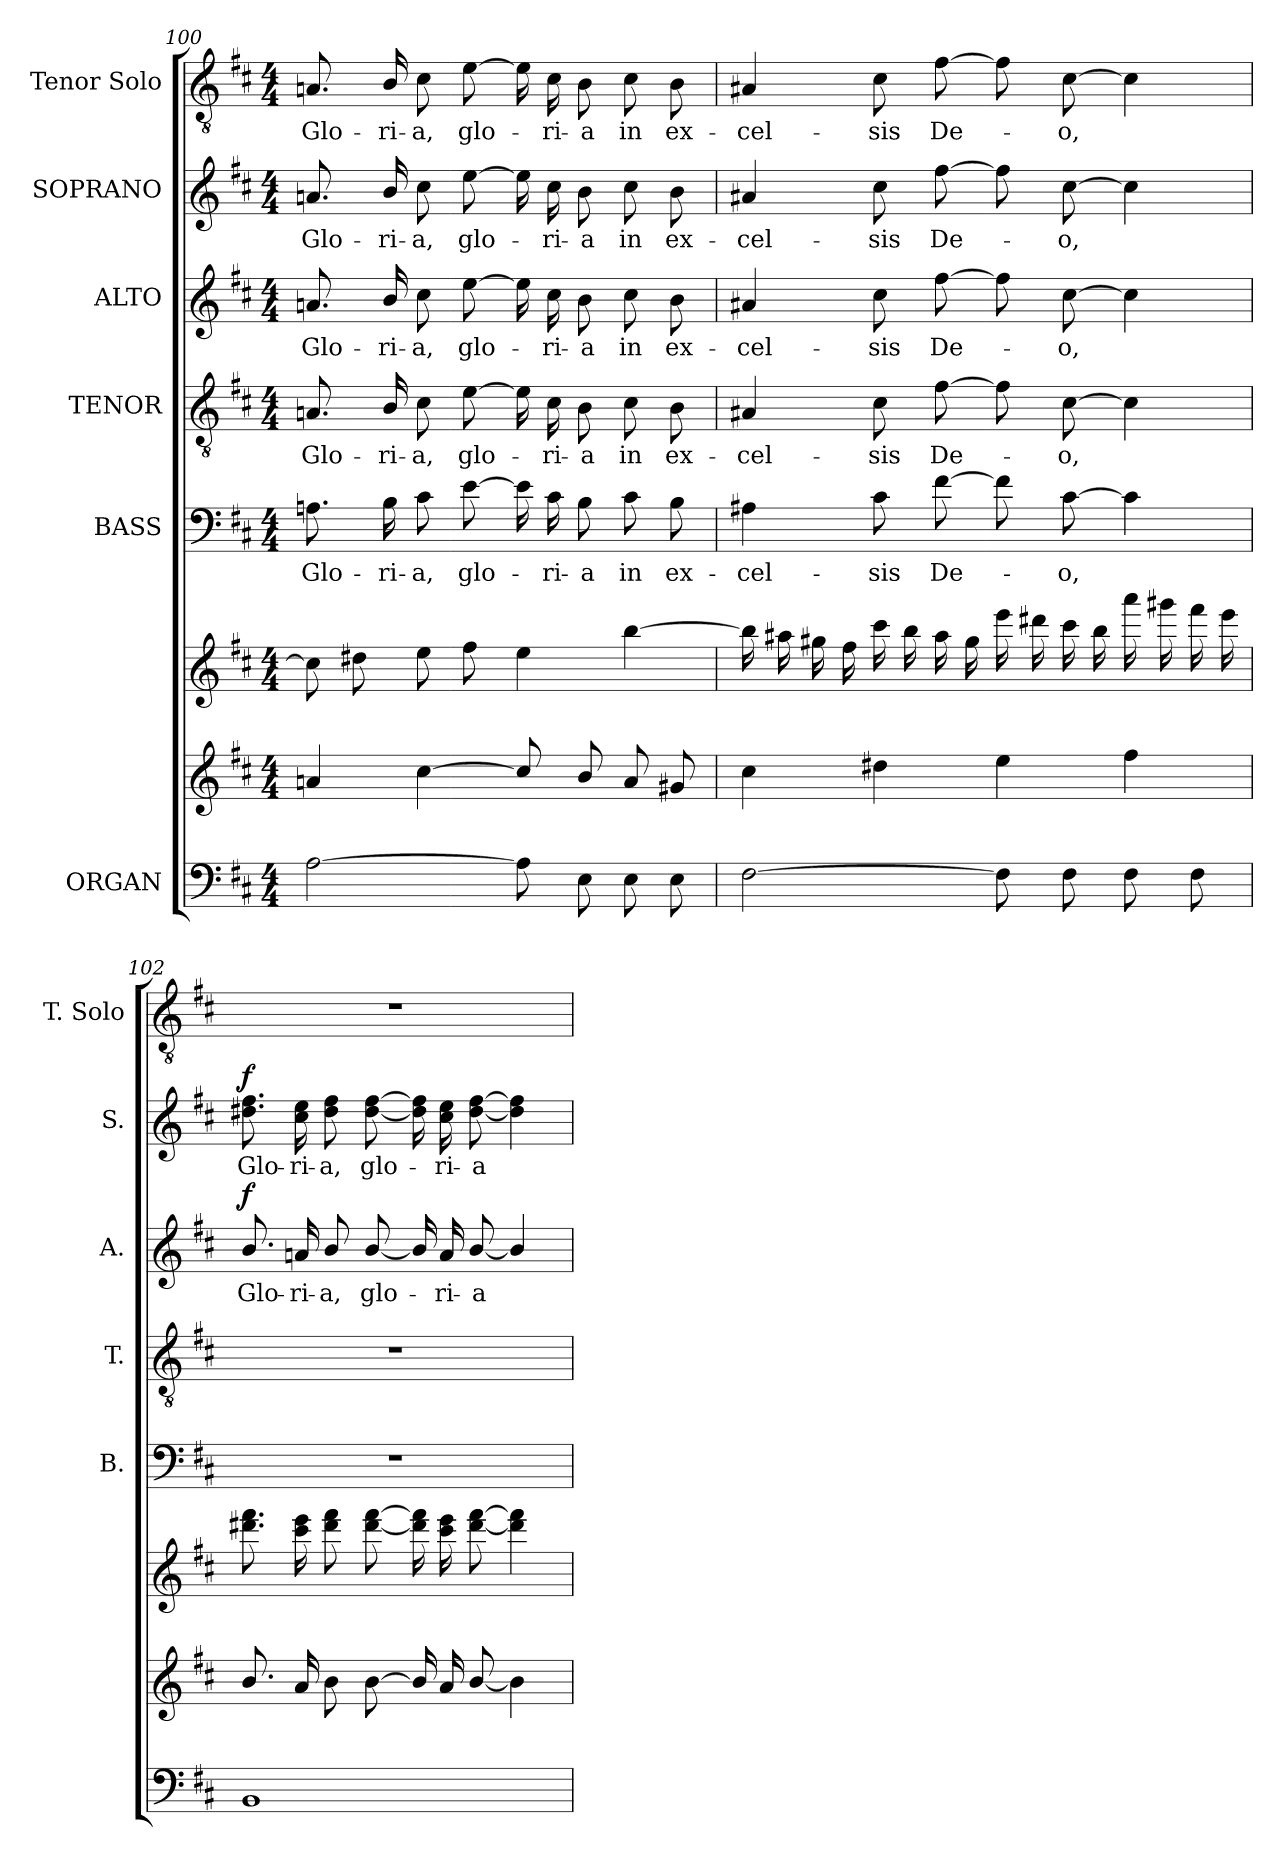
**kern	**kern	**kern	**kern	**text	**kern	**text	**kern	**text	**dynam	**kern	**text	**dynam	**kern	**text
*part6	*part6	*part6	*part5	*part5	*part4	*part4	*part3	*part3	*part3	*part2	*part2	*part2	*part1	*part1
*staff8	*staff7	*staff6	*staff5	*staff5	*staff4	*staff4	*staff3	*staff3	*staff3	*staff2	*staff2	*staff2	*staff1	*staff1
*I"ORGAN	*	*	*I"BASS	*	*I"TENOR	*	*I"ALTO	*	*	*I"SOPRANO	*	*	*I"Tenor Solo	*
*	*	*	*I'B.	*	*I'T.	*	*I'A.	*	*	*I'S.	*	*	*I'T. Solo	*
!!LO:LB:g=z
*clefF4	*clefG2	*clefG2	*clefF4	*	*clefGv2	*	*clefG2	*	*	*clefG2	*	*	*clefGv2	*
*	*	*	*	*	*ITrd7c12	*	*	*	*	*	*	*	*ITrd7c12	*
*k[f#c#]	*k[f#c#]	*k[f#c#]	*k[f#c#]	*	*k[f#c#]	*	*k[f#c#]	*	*	*k[f#c#]	*	*	*k[f#c#]	*
*D:	*D:	*D:	*D:	*	*D:	*	*D:	*	*	*D:	*	*	*D:	*
*M4/4	*M4/4	*M4/4	*M4/4	*	*M4/4	*	*M4/4	*	*	*M4/4	*	*	*M4/4	*
=100	=100	=100	=100	=100	=100	=100	=100	=100	=100	=100	=100	=100	=100	=100
!	!	!	!	!LO:LY:b:color=#000000	!	!	!	!	!	!	!	!	!	!
!	!	!	!	!	!	!LO:LY:b:color=#000000	!	!	!	!	!	!	!	!
!	!	!	!	!	!	!	!	!LO:LY:b:color=#000000	!	!	!	!	!	!
!	!	!	!	!	!	!	!	!	!	!	!LO:LY:b:color=#000000	!	!	!
!	!	!	!	!	!	!	!	!	!	!	!	!	!	!LO:LY:b:color=#000000
[2Ai\	4ani/	8cc#i\]	8.Ani\	Glo-	8.AAni/	Glo-	8.ani/	Glo-	.	8.ani/	Glo-	.	8.AAni/	Glo-
.	.	8dd#Xi\	.	.	.	.	.	.	.	.	.	.	.	.
!	!	!	!	!LO:LY:b:color=#000000	!	!	!	!	!	!	!	!	!	!
!	!	!	!	!	!	!LO:LY:b:color=#000000	!	!	!	!	!	!	!	!
!	!	!	!	!	!	!	!	!LO:LY:b:color=#000000	!	!	!	!	!	!
!	!	!	!	!	!	!	!	!	!	!	!LO:LY:b:color=#000000	!	!	!
!	!	!	!	!	!	!	!	!	!	!	!	!	!	!LO:LY:b:color=#000000
.	.	.	16Bi\	-ri-	16BBi/	-ri-	16bi/	-ri-	.	16bi/	-ri-	.	16BBi/	-ri-
!	!	!	!	!LO:LY:b:color=#000000	!	!	!	!	!	!	!	!	!	!
!	!	!	!	!	!	!LO:LY:b:color=#000000	!	!	!	!	!	!	!	!
!	!	!	!	!	!	!	!	!LO:LY:b:color=#000000	!	!	!	!	!	!
!	!	!	!	!	!	!	!	!	!	!	!LO:LY:b:color=#000000	!	!	!
!	!	!	!	!	!	!	!	!	!	!	!	!	!	!LO:LY:b:color=#000000
.	[4cc#i\	8eei\	8c#i\	-a,	8C#i\	-a,	8cc#i\	-a,	.	8cc#i\	-a,	.	8C#i\	-a,
!	!	!	!	!LO:LY:b:color=#000000	!	!	!	!	!	!	!	!	!	!
!	!	!	!	!	!	!LO:LY:b:color=#000000	!	!	!	!	!	!	!	!
!	!	!	!	!	!	!	!	!LO:LY:b:color=#000000	!	!	!	!	!	!
!	!	!	!	!	!	!	!	!	!	!	!LO:LY:b:color=#000000	!	!	!
!	!	!	!	!	!	!	!	!	!	!	!	!	!	!LO:LY:b:color=#000000
.	.	8ff#i\	[8ei\	glo-	[8Ei\	glo-	[8eei\	glo-	.	[8eei\	glo-	.	[8Ei\	glo-
8Ai\]	8cc#i/]	4eei\	16ei\]	.	16Ei\]	.	16eei\]	.	.	16eei\]	.	.	16Ei\]	.
!	!	!	!	!LO:LY:b:color=#000000	!	!	!	!	!	!	!	!	!	!
!	!	!	!	!	!	!LO:LY:b:color=#000000	!	!	!	!	!	!	!	!
!	!	!	!	!	!	!	!	!LO:LY:b:color=#000000	!	!	!	!	!	!
!	!	!	!	!	!	!	!	!	!	!	!LO:LY:b:color=#000000	!	!	!
!	!	!	!	!	!	!	!	!	!	!	!	!	!	!LO:LY:b:color=#000000
.	.	.	16c#i\	-ri-	16C#i\	-ri-	16cc#i\	-ri-	.	16cc#i\	-ri-	.	16C#i\	-ri-
!	!	!	!	!LO:LY:b:color=#000000	!	!	!	!	!	!	!	!	!	!
!	!	!	!	!	!	!LO:LY:b:color=#000000	!	!	!	!	!	!	!	!
!	!	!	!	!	!	!	!	!LO:LY:b:color=#000000	!	!	!	!	!	!
!	!	!	!	!	!	!	!	!	!	!	!LO:LY:b:color=#000000	!	!	!
!	!	!	!	!	!	!	!	!	!	!	!	!	!	!LO:LY:b:color=#000000
8Ei\	8bi/	.	8Bi\	-a	8BBi\	-a	8bi\	-a	.	8bi\	-a	.	8BBi\	-a
!	!	!	!	!LO:LY:b:color=#000000	!	!	!	!	!	!	!	!	!	!
!	!	!	!	!	!	!LO:LY:b:color=#000000	!	!	!	!	!	!	!	!
!	!	!	!	!	!	!	!	!LO:LY:b:color=#000000	!	!	!	!	!	!
!	!	!	!	!	!	!	!	!	!	!	!LO:LY:b:color=#000000	!	!	!
!	!	!	!	!	!	!	!	!	!	!	!	!	!	!LO:LY:b:color=#000000
8Ei\	8ai/	[4bbi\	8c#i\	in	8C#i\	in	8cc#i\	in	.	8cc#i\	in	.	8C#i\	in
!	!	!	!	!LO:LY:b:color=#000000	!	!	!	!	!	!	!	!	!	!
!	!	!	!	!	!	!LO:LY:b:color=#000000	!	!	!	!	!	!	!	!
!	!	!	!	!	!	!	!	!LO:LY:b:color=#000000	!	!	!	!	!	!
!	!	!	!	!	!	!	!	!	!	!	!LO:LY:b:color=#000000	!	!	!
!	!	!	!	!	!	!	!	!	!	!	!	!	!	!LO:LY:b:color=#000000
8Ei\	8g#Xi/	.	8Bi\	ex-	8BBi\	ex-	8bi\	ex-	.	8bi\	ex-	.	8BBi\	ex-
=101	=101	=101	=101	=101	=101	=101	=101	=101	=101	=101	=101	=101	=101	=101
!	!	!	!	!LO:LY:b:color=#000000	!	!	!	!	!	!	!	!	!	!
!	!	!	!	!	!	!LO:LY:b:color=#000000	!	!	!	!	!	!	!	!
!	!	!	!	!	!	!	!	!LO:LY:b:color=#000000	!	!	!	!	!	!
!	!	!	!	!	!	!	!	!	!	!	!LO:LY:b:color=#000000	!	!	!
!	!	!	!	!	!	!	!	!	!	!	!	!	!	!LO:LY:b:color=#000000
[2F#i\	4cc#i\	16bbi\]	4A#Xi\	-cel-	4AA#Xi/	-cel-	4a#Xi/	-cel-	.	4a#Xi/	-cel-	.	4AA#Xi/	-cel-
.	.	16aa#Xi\	.	.	.	.	.	.	.	.	.	.	.	.
.	.	16gg#Xi\	.	.	.	.	.	.	.	.	.	.	.	.
.	.	16ff#i\	.	.	.	.	.	.	.	.	.	.	.	.
!	!	!	!	!LO:LY:b:color=#000000	!	!	!	!	!	!	!	!	!	!
!	!	!	!	!	!	!LO:LY:b:color=#000000	!	!	!	!	!	!	!	!
!	!	!	!	!	!	!	!	!LO:LY:b:color=#000000	!	!	!	!	!	!
!	!	!	!	!	!	!	!	!	!	!	!LO:LY:b:color=#000000	!	!	!
!	!	!	!	!	!	!	!	!	!	!	!	!	!	!LO:LY:b:color=#000000
.	4dd#Xi\	16ccc#i\	8c#i\	-sis	8C#i\	-sis	8cc#i\	-sis	.	8cc#i\	-sis	.	8C#i\	-sis
.	.	16bbi\	.	.	.	.	.	.	.	.	.	.	.	.
!	!	!	!	!LO:LY:b:color=#000000	!	!	!	!	!	!	!	!	!	!
!	!	!	!	!	!	!LO:LY:b:color=#000000	!	!	!	!	!	!	!	!
!	!	!	!	!	!	!	!	!LO:LY:b:color=#000000	!	!	!	!	!	!
!	!	!	!	!	!	!	!	!	!	!	!LO:LY:b:color=#000000	!	!	!
!	!	!	!	!	!	!	!	!	!	!	!	!	!	!LO:LY:b:color=#000000
.	.	16aa#i\	[8f#i\	De-	[8F#i\	De-	[8ff#i\	De-	.	[8ff#i\	De-	.	[8F#i\	De-
.	.	16gg#i\	.	.	.	.	.	.	.	.	.	.	.	.
8F#i\]	4eei\	16eeei\	8f#i\]	.	8F#i\]	.	8ff#i\]	.	.	8ff#i\]	.	.	8F#i\]	.
.	.	16ddd#Xi\	.	.	.	.	.	.	.	.	.	.	.	.
!	!	!	!	!LO:LY:b:color=#000000	!	!	!	!	!	!	!	!	!	!
!	!	!	!	!	!	!LO:LY:b:color=#000000	!	!	!	!	!	!	!	!
!	!	!	!	!	!	!	!	!LO:LY:b:color=#000000	!	!	!	!	!	!
!	!	!	!	!	!	!	!	!	!	!	!LO:LY:b:color=#000000	!	!	!
!	!	!	!	!	!	!	!	!	!	!	!	!	!	!LO:LY:b:color=#000000
8F#i\	.	16ccc#i\	[8c#i\	-o,	[8C#i\	-o,	[8cc#i\	-o,	.	[8cc#i\	-o,	.	[8C#i\	-o,
.	.	16bbi\	.	.	.	.	.	.	.	.	.	.	.	.
8F#i\	4ff#i\	16aaai\	4c#i\]	.	4C#i\]	.	4cc#i\]	.	.	4cc#i\]	.	.	4C#i\]	.
.	.	16ggg#Xi\	.	.	.	.	.	.	.	.	.	.	.	.
8F#i\	.	16fff#i\	.	.	.	.	.	.	.	.	.	.	.	.
.	.	16eeei\	.	.	.	.	.	.	.	.	.	.	.	.
=102	=102	=102	=102	=102	=102	=102	=102	=102	=102	=102	=102	=102	=102	=102
!	!	!	!	!	!	!	!	!LO:LY:b:color=#000000	!	!	!	!	!	!
!	!	!	!	!	!	!	!	!	!	!	!LO:LY:b:color=#000000	!	!	!
1BBi	8.bi/	8.ddd#Xi\ 8.fff#i	1r	.	1r	.	8.bi/	Glo-	f	8.dd#Xi\ 8.ff#i	Glo-	f	1r	.
!	!	!	!	!	!	!	!	!LO:LY:b:color=#000000	!	!	!	!	!	!
!	!	!	!	!	!	!	!	!	!	!	!LO:LY:b:color=#000000	!	!	!
.	16ai/	16ccc#i\ 16eeei	.	.	.	.	16ani/	-ri-	.	16cc#i\ 16eei	-ri-	.	.	.
!	!	!	!	!	!	!	!	!LO:LY:b:color=#000000	!	!	!	!	!	!
!	!	!	!	!	!	!	!	!	!	!	!LO:LY:b:color=#000000	!	!	!
.	8bi\	8ddd#i\ 8fff#i	.	.	.	.	8bi/	-a,	.	8dd#i\ 8ff#i	-a,	.	.	.
!	!	!	!	!	!	!	!	!LO:LY:b:color=#000000	!	!	!	!	!	!
!	!	!	!	!	!	!	!	!	!	!	!LO:LY:b:color=#000000	!	!	!
.	[8bi\	[8ddd#i\ [8fff#i	.	.	.	.	[8bi/	glo-	.	[8dd#i\ [8ff#i	glo-	.	.	.
.	16bi/]	16ddd#i\] 16fff#i]	.	.	.	.	16bi/]	.	.	16dd#i\] 16ff#i]	.	.	.	.
!	!	!	!	!	!	!	!	!LO:LY:b:color=#000000	!	!	!	!	!	!
!	!	!	!	!	!	!	!	!	!	!	!LO:LY:b:color=#000000	!	!	!
.	16ai/	16ccc#i\ 16eeei	.	.	.	.	16ai/	-ri-	.	16cc#i\ 16eei	-ri-	.	.	.
!	!	!	!	!	!	!	!	!LO:LY:b:color=#000000	!	!	!	!	!	!
!	!	!	!	!	!	!	!	!	!	!	!LO:LY:b:color=#000000	!	!	!
.	[8bi/	[8ddd#i\ [8fff#i	.	.	.	.	[8bi/	-a	.	[8dd#i\ [8ff#i	-a	.	.	.
.	4bi\]	4ddd#i\] 4fff#i]	.	.	.	.	4bi/]	.	.	4dd#i\] 4ff#i]	.	.	.	.
=	=	=	=	=	=	=	=	=	=	=	=	=	=	=
*-	*-	*-	*-	*-	*-	*-	*-	*-	*-	*-	*-	*-	*-	*-
